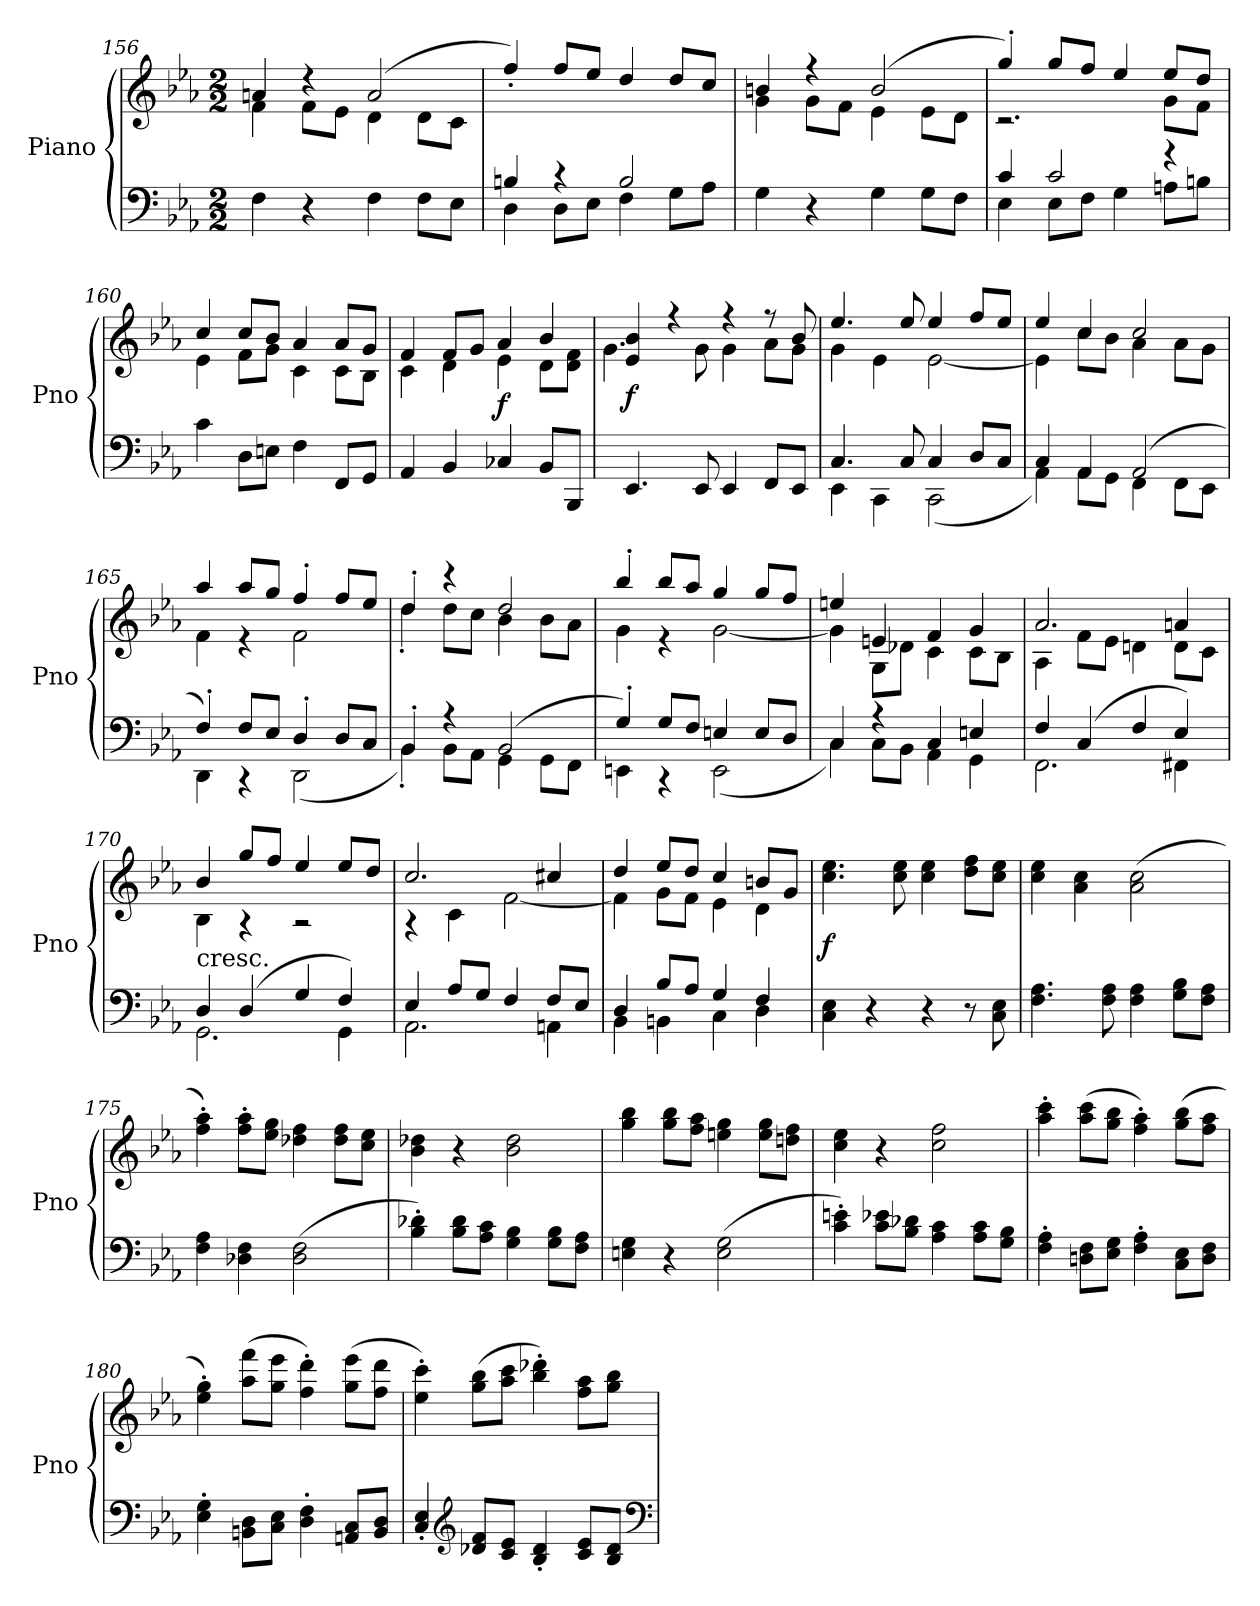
**kern	**kern	**dynam
*part1	*part1	*part1
*staff2	*staff1	*staff1/2
*I"Piano	*	*
*I'Pno	*	*
*clefF4	*clefG2	*
*k[b-e-a-]	*k[b-e-a-]	*
*M2/2	*M2/2	*
=156	=156	=156
*	*^	*
4F\	4an/	4f\	.
4r	4r	8f\L	.
.	.	8e-\J	.
4F\	(2a/	4d\	.
8F\L	.	8d\L	.
8E-\J	.	8c\J	.
*	*v	*v	*
=157	=157	=157
*^	*	*
4Bn/	4D\	4ff'/)	.
4r	8D\L	8ff/L	.
.	8E-\J	8ee-/J	.
2B/	4F\	4dd/	.
.	8G\L	8dd/L	.
.	8A-\J	8cc/J	.
*v	*v	*	*
=158	=158	=158
*	*^	*
4G\	4bn/	4g\	.
4r	4r	8g\L	.
.	.	8f\J	.
4G\	(2b/	4e-\	.
8G\L	.	8e-\L	.
8F\J	.	8d\J	.
=159	=159	=159	=159
*^	*	*	*
4c/	4E-\	4gg'/)	2.r	.
2c/	8E-\L	8gg/L	.	.
.	8F\J	8ff/J	.	.
.	4G\	4ee-/	.	.
4r	8An\L	8ee-/L	8g\L	.
.	8Bn\J	8dd/J	8f\J	.
*v	*v	*	*	*
=160	=160	=160	=160
4c\	4cc/	4e-\	.
8D\L	8cc/L	8f\L	.
8En\J	8b-/J	8g\J	.
4F\	4a-/	4c\	.
8FF/L	8a-/L	8c\L	.
8GG/J	8g/J	8B-\J	.
=161	=161	=161	=161
4AA-/	4f/	4c\	.
4BB-/	8f/L	4d\	.
.	8g/J	.	.
4C-X/	4a-/	4e-\	f
8BB-/L	4b-/	8d\L	.
8BBB-/J	.	8d\ 8f\J	.
=162	=162	=162	=162
4.EE-/	4e-/ 4b-/	4.g\	f
.	4r	.	.
8EE-/	.	8g\	.
4EE-/	4r	4g\	.
8FF/L	8r	8a-\L	.
8EE-/J	8b-/	8g\J	.
=163	=163	=163	=163
*^	*	*	*
4.C/	4EE-\	4.ee-/	4g\	.
.	4CC\	.	4e-\	.
8C/	.	8ee-/	.	.
4C/	(2CC\	4ee-/	[2e-\	.
8D/L	.	8ff/L	.	.
8C/J	.	8ee-/J	.	.
=164	=164	=164	=164	=164
4C/	4AA-\)	4ee-/	4e-\]	.
4AA-/	8AA-\L	4cc/	8cc\L	.
.	8GG\J	.	8b-\J	.
(2AA-/	4FF\	2cc/	4a-\	.
.	8FF\L	.	8a-\L	.
.	8EE-\J	.	8g\J	.
=165	=165	=165	=165	=165
4F'/)	4DD\	4aa-/	4f\	.
8F/L	4r	8aa-/L	4r	.
8E-/J	.	8gg/J	.	.
4D'/	(2DD\	4ff'/	2f\	.
8D/L	.	8ff/L	.	.
8C/J	.	8ee-/J	.	.
=166	=166	=166	=166	=166
4BB-'/	4BB-'\)	4dd'/	4dd'\	.
4r	8BB-\L	4r	8dd\L	.
.	8AA-\J	.	8cc\J	.
(2BB-/	4GG\	2dd/	4b-\	.
.	8GG\L	.	8b-\L	.
.	8FF\J	.	8a-\J	.
=167	=167	=167	=167	=167
4G'/)	4EEn\	4bb-'/	4g\	.
8G/L	4r	8bb-/L	4r	.
8F/J	.	8aa-/J	.	.
4En/	(2EE\	4gg/	[2g\	.
8E/L	.	8gg/L	.	.
8D/J	.	8ff/J	.	.
=168	=168	=168	=168	=168
4C/	4C\)	4een/	4g\]	.
4r	8C\L	4en/	8G\L	.
.	8BB-\J	.	8d-X\J	.
4C/	4AA-\	4f/	4c\	.
4En/	4GG\	4g/	8c\L	.
.	.	.	8B-\J	.
=169	=169	=169	=169	=169
4F/	2.FF\	2.a-/	4A-\	.
(4C/	.	.	8f\L	.
.	.	.	8e-\J	.
4F/	.	.	4dn\	.
4E-/)	4FF#X\	4an/	8d\L	.
.	.	.	8c\J	.
=170	=170	=170	=170	=170
!	!	!LO:TX:c:t=cresc.	!	!
4D/	2.GG\	4b-/	4B-\	.
(4D/	.	8gg/L	4r	.
.	.	8ff/J	.	.
4G/	.	4ee-/	2r	.
4F/)	4GG\	8ee-/L	.	.
.	.	8dd/J	.	.
=171	=171	=171	=171	=171
4E-/	2.AA-\	2.cc/	4r	.
8A-/L	.	.	4c\	.
8G/J	.	.	.	.
4F/	.	.	[2f\	.
8F/L	4AAn\	4cc#X/	.	.
8E-/J	.	.	.	.
=172	=172	=172	=172	=172
4D/	4BB-\	4dd/	4f\]	.
8B-/L	4BBn\	8ee-/L	8g\L	.
8A-/J	.	8dd/J	8f\J	.
4G/	4C\	4cc/	4e-\	.
4F/	4D\	8bn/L	4d\	.
.	.	8g/J	.	.
*v	*v	*	*	*
*	*v	*v	*
=173	=173	=173
4C\ 4E-\	4.cc\ 4.ee-\	f
4r	.	.
.	8cc\ 8ee-\	.
4r	4cc\ 4ee-\	.
8r	8dd\ 8ff\L	.
8C\ 8E-\	8cc\ 8ee-\J	.
=174	=174	=174
4.F\ 4.A-\	4cc\ 4ee-\	.
.	4a-\ 4cc\	.
8F\ 8A-\	.	.
4F\ 4A-\	(2a-\ 2cc\	.
8G\ 8B-\L	.	.
8F\ 8A-\J	.	.
=175	=175	=175
4F\ 4A-\	4ff'\ 4aa-'\)	.
4D-X\ 4F\	8ff'\ 8aa-'\L	.
.	8ee-\ 8gg\J	.
(2D-\ 2F\	4dd-X\ 4ff\	.
.	8dd-\ 8ff\L	.
.	8cc\ 8ee-\J	.
=176	=176	=176
4B-'\ 4d-X'\)	4b-\ 4dd-X\	.
8B-\ 8d-\L	4r	.
8A-\ 8c\J	.	.
4G\ 4B-\	2b-\ 2dd-\	.
8G\ 8B-\L	.	.
8F\ 8A-\J	.	.
=177	=177	=177
4En\ 4G\	4gg\ 4bb-\	.
4r	8gg\ 8bb-\L	.
.	8ff\ 8aa-\J	.
(2E\ 2G\	4een\ 4gg\	.
.	8ee\ 8gg\L	.
.	8ddn\ 8ff\J	.
=178	=178	=178
4c'\ 4en'\)	4cc\ 4ee-\	.
8c\ 8e-X\L	4r	.
8B-\ 8d-X\J	.	.
4A-\ 4c\	2cc\ 2ff\	.
8A-\ 8c\L	.	.
8G\ 8B-\J	.	.
=179	=179	=179
4F'\ 4A-'\	4aa-'\ 4ccc'\	.
8Dn\ 8F\L	(8aa-\ 8ccc\L	.
8E-\ 8G\J	8gg\ 8bb-\J	.
4F'\ 4A-'\	4ff'\ 4aa-'\)	.
8C\ 8E-\L	(8gg\ 8bb-\L	.
8D\ 8F\J	8ff\ 8aa-\J	.
=180	=180	=180
4E-'\ 4G'\	4ee-'\ 4gg'\)	.
8BBn\ 8D\L	(8aa-\ 8fff\L	.
8C\ 8E-\J	8gg\ 8eee-\J	.
4D'\ 4F'\	4ff'\ 4ddd'\)	.
8AAn/ 8C/L	(8gg\ 8eee-\L	.
8BB/ 8D/J	8ff\ 8ddd\J	.
=181	=181	=181
4C'/ 4E-'/	4ee-'\ 4ccc'\)	.
*clefG2	*	*
8d-X/ 8f/L	(8gg\ 8bb-\L	.
8c/ 8e-/J	8aa-\ 8ccc\J	.
4B-'/ 4d-'/	4bb-'\ 4ddd-X'\)	.
8c/ 8e-/L	8ff\ 8aa-\L	.
8B-/ 8d-/J	8gg\ 8bb-\J	.
*clefF4	*	*
=	=	=
*-	*-	*-
